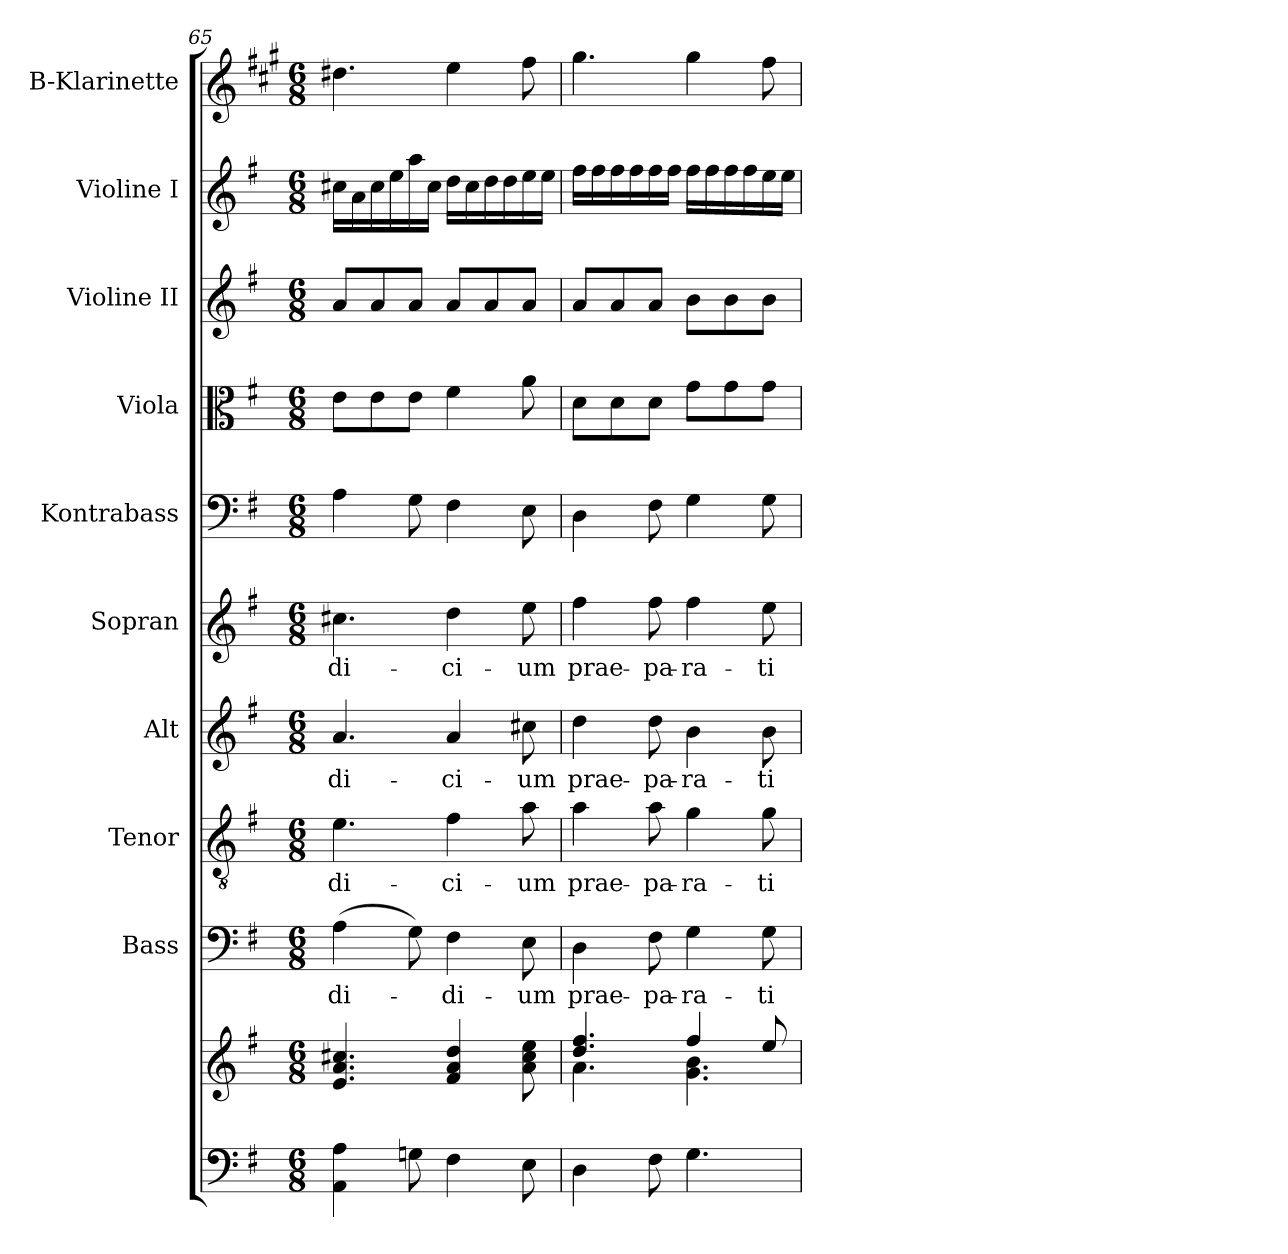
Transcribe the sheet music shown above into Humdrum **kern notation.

**kern	**kern	**kern	**text	**kern	**text	**kern	**text	**kern	**text	**kern	**kern	**kern	**kern	**kern
*part10	*part10	*part9	*part9	*part8	*part8	*part7	*part7	*part6	*part6	*part5	*part4	*part3	*part2	*part1
*staff11	*staff10	*staff9	*staff9	*staff8	*staff8	*staff7	*staff7	*staff6	*staff6	*staff5	*staff4	*staff3	*staff2	*staff1
*	*	*I"Bass	*	*I"Tenor	*	*I"Alt	*	*I"Sopran	*	*I"Kontrabass	*I"Viola	*I"Violine II	*I"Violine I	*I"B-Klarinette
*	*	*I'B.	*	*I'T.	*	*I'A.	*	*I'S.	*	*I'Kb.	*I'Vla.	*I'Vl. II	*I'Vl. I	*I'B Kl.
*clefF4	*clefG2	*clefF4	*	*clefGv2	*	*clefG2	*	*clefG2	*	*clefF4	*clefC3	*clefG2	*clefG2	*clefG2
*	*	*	*	*	*	*	*	*	*	*ITrd7c12	*	*	*	*ITrd1c2
*k[f#]	*k[f#]	*k[f#]	*	*k[f#]	*	*k[f#]	*	*k[f#]	*	*k[f#]	*k[f#]	*k[f#]	*k[f#]	*k[f#]
*G:	*G:	*G:	*	*G:	*	*G:	*	*G:	*	*G:	*G:	*G:	*G:	*G:
*M6/8	*M6/8	*M6/8	*	*M6/8	*	*M6/8	*	*M6/8	*	*M6/8	*M6/8	*M6/8	*M6/8	*M6/8
=65	=65	=65	=65	=65	=65	=65	=65	=65	=65	=65	=65	=65	=65	=65
!	!	!	!LO:LY:b	!	!LO:LY:b	!	!LO:LY:b	!	!LO:LY:b	!	!	!	!	!
4AA\ 4A\	4.e/ 4.a/ 4.cc#X/	(>4A\	-di-	4.e\	-di-	4.a/	-di-	4.cc#X\	-di-	4AA\	8e\L	8a/L	16cc#X\LL	4.cc#X\
.	.	.	.	.	.	.	.	.	.	.	.	.	16a\	.
.	.	.	.	.	.	.	.	.	.	.	8e\	8a/	16cc#\	.
.	.	.	.	.	.	.	.	.	.	.	.	.	16ee\	.
8Gn\	.	8G\)	.	.	.	.	.	.	.	8GG\	8e\J	8a/J	16aa\	.
.	.	.	.	.	.	.	.	.	.	.	.	.	16cc#\JJ	.
!	!	!	!LO:LY:b	!	!LO:LY:b	!	!LO:LY:b	!	!LO:LY:b	!	!	!	!	!
4F#\	4f#/ 4a/ 4dd/	4F#\	-di-	4f#\	-ci-	4a/	-ci-	4dd\	-ci-	4FF#\	4f#\	8a/L	16dd\LL	4dd\
.	.	.	.	.	.	.	.	.	.	.	.	.	16cc#\	.
.	.	.	.	.	.	.	.	.	.	.	.	8a/	16dd\	.
.	.	.	.	.	.	.	.	.	.	.	.	.	16dd\	.
!	!	!	!LO:LY:b	!	!LO:LY:b	!	!LO:LY:b	!	!LO:LY:b	!	!	!	!	!
8E\	8a\ 8cc#\ 8ee\	8E\	-um	8a\	-um	8cc#X\	-um	8ee\	-um	8EE\	8a\	8a/J	16ee\	8ee\
.	.	.	.	.	.	.	.	.	.	.	.	.	16ee\JJ	.
=66	=66	=66	=66	=66	=66	=66	=66	=66	=66	=66	=66	=66	=66	=66
*	*^	*	*	*	*	*	*	*	*	*	*	*	*	*
!	!	!	!	!LO:LY:b	!	!LO:LY:b	!	!LO:LY:b	!	!LO:LY:b	!	!	!	!	!
4D\	4.dd/ 4.ff#/	4.a\	4D\	prae-	4a\	prae-	4dd\	prae-	4ff#\	prae-	4DD\	8d\L	8a/L	16ff#\LL	4.ff#\
.	.	.	.	.	.	.	.	.	.	.	.	.	.	16ff#\	.
.	.	.	.	.	.	.	.	.	.	.	.	8d\	8a/	16ff#\	.
.	.	.	.	.	.	.	.	.	.	.	.	.	.	16ff#\	.
!	!	!	!	!LO:LY:b	!	!LO:LY:b	!	!LO:LY:b	!	!LO:LY:b	!	!	!	!	!
8F#\	.	.	8F#\	-pa-	8a\	-pa-	8dd\	-pa-	8ff#\	-pa-	8FF#\	8d\J	8a/J	16ff#\	.
.	.	.	.	.	.	.	.	.	.	.	.	.	.	16ff#\JJ	.
!	!	!	!	!LO:LY:b	!	!LO:LY:b	!	!LO:LY:b	!	!LO:LY:b	!	!	!	!	!
4.G\	4ff#/	4.g\ 4.b\	4G\	-ra-	4g\	-ra-	4b\	-ra-	4ff#\	-ra-	4GG\	8g\L	8b\L	16ff#\LL	4ff#\
.	.	.	.	.	.	.	.	.	.	.	.	.	.	16ff#\	.
.	.	.	.	.	.	.	.	.	.	.	.	8g\	8b\	16ff#\	.
.	.	.	.	.	.	.	.	.	.	.	.	.	.	16ff#\	.
!	!	!	!	!LO:LY:b	!	!LO:LY:b	!	!LO:LY:b	!	!LO:LY:b	!	!	!	!	!
.	8ee/	.	8G\	-ti-	8g\	-ti-	8b\	-ti-	8ee\	-ti-	8GG\	8g\J	8b\J	16ee\	8ee\
.	.	.	.	.	.	.	.	.	.	.	.	.	.	16ee\JJ	.
*	*v	*v	*	*	*	*	*	*	*	*	*	*	*	*	*
=	=	=	=	=	=	=	=	=	=	=	=	=	=	=
*-	*-	*-	*-	*-	*-	*-	*-	*-	*-	*-	*-	*-	*-	*-
